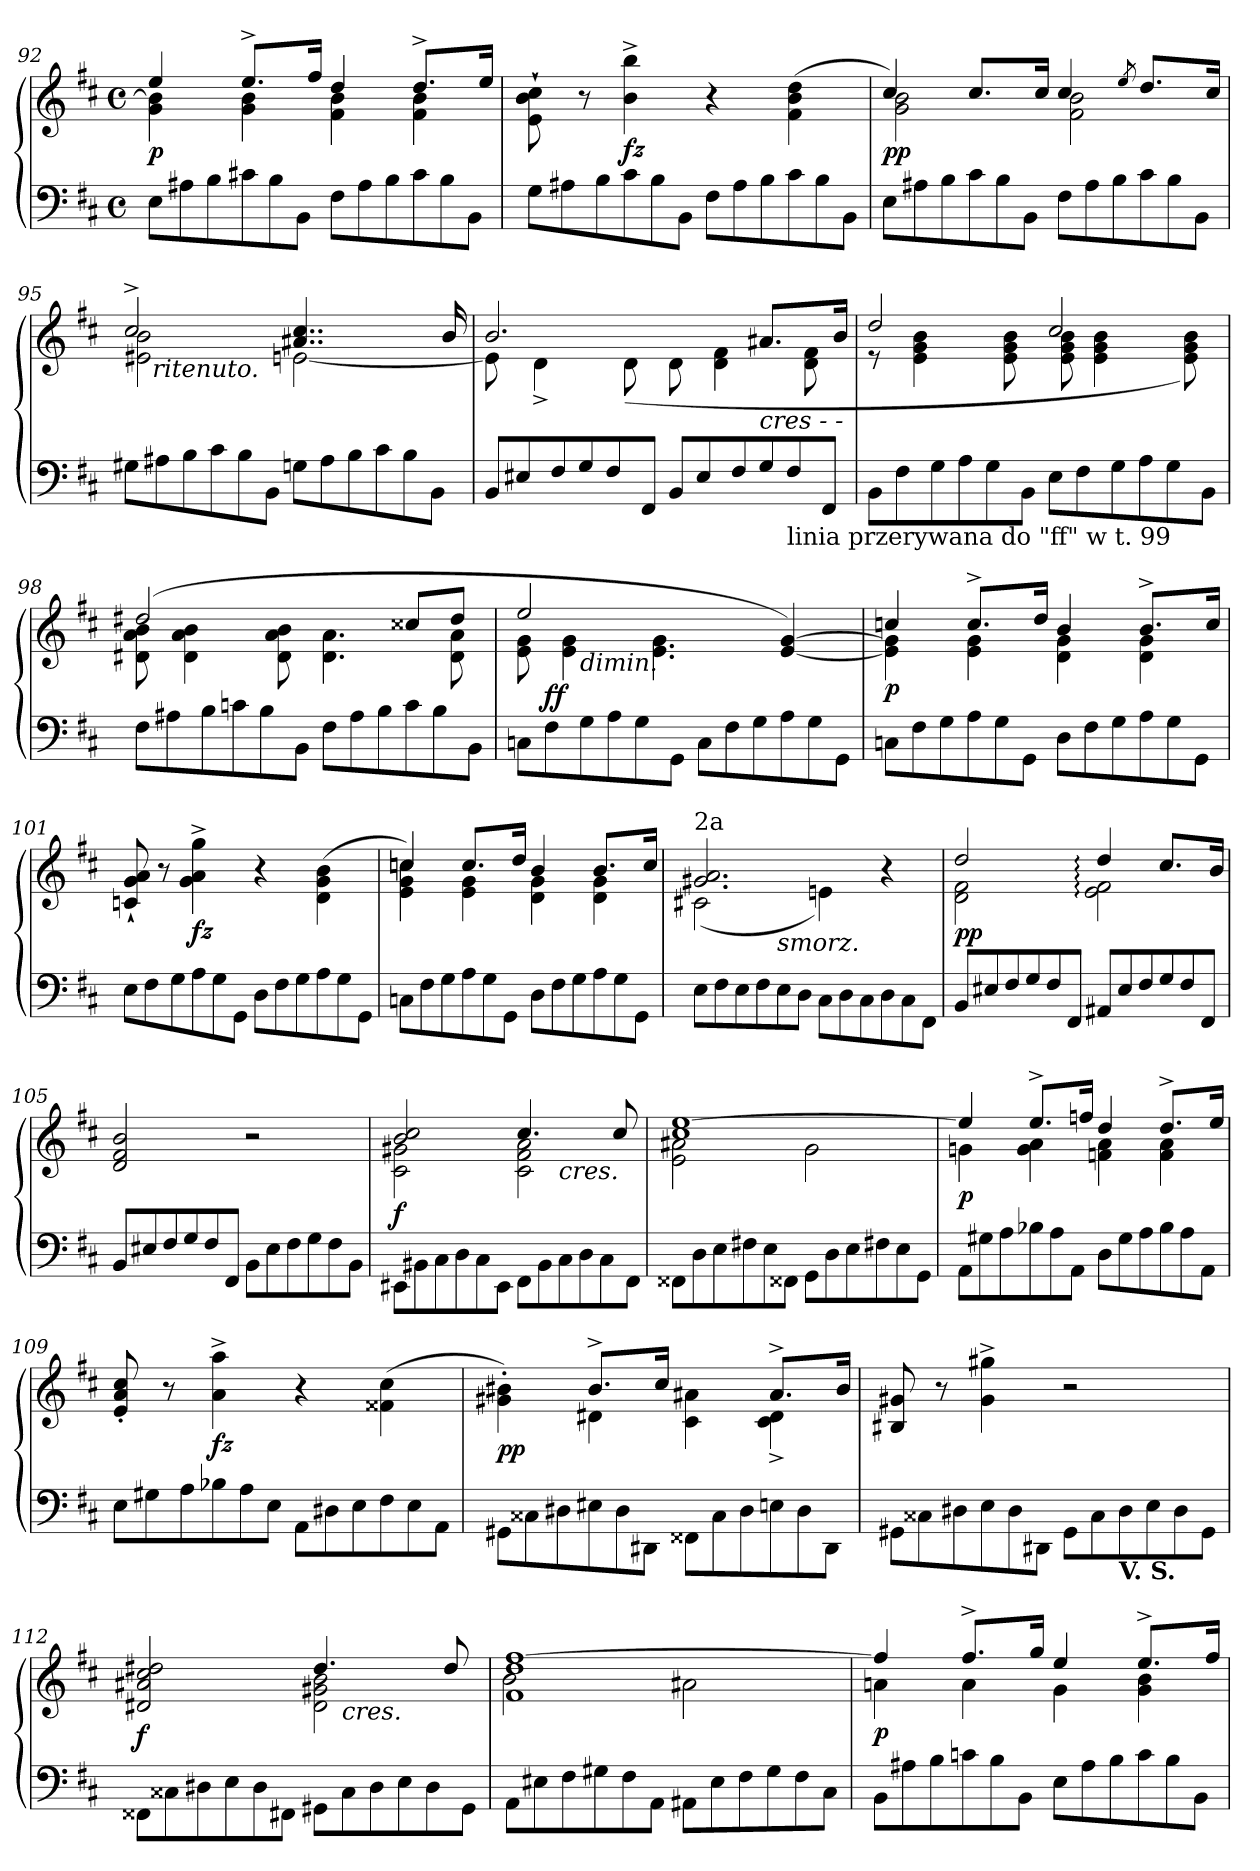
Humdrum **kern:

**kern	**kern	**dynam
*part1	*part1	*part1
*staff2	*staff1	*staff1/2
*clefF4	*clefG2	*
*k[f#c#]	*k[f#c#]	*
*M2/2	*M2/2	*
*met(c)	*met(c)	*
*Xtuplet	*	*
=92	=92	=92
*	*^	*
12EL	4ee	4g 4b]	p
12A#X	.	.	.
12B	.	.	.
12c#X	8.ee^>L	4g 4b	.
12B	.	.	.
12BBJ	.	.	.
.	16ff#Jk	.	.
12F#L	4dd	4f# 4b	.
12A#	.	.	.
12B	.	.	.
12c#	8.dd^>L	4f# 4b	.
12B	.	.	.
12BBJ	.	.	.
.	16eeJk	.	.
*	*v	*v	*
=93	=93	=93
12GL	8e`>\ 8b`>\ 8cc#`>\	.
12A#X	.	.
.	8r	.
12B	.	.
12c#	4b^> 4bb^>	fz
12B	.	.
12BBJ	.	.
12F#L	4r	.
12A#	.	.
12B	.	.
12c#	(>4f#\ 4b\ 4dd\	.
12B	.	.
12BBJ	.	.
=94	=94	=94
*	*^	*
12EL	4cc#)	2g 2b	pp
12A#X	.	.	.
12B	.	.	.
12c#	8.cc#L	.	.
12B	.	.	.
12BBJ	.	.	.
.	16cc#Jk	.	.
12F#L	4cc#	2f# 2b	.
12A#	.	.	.
12B	.	.	.
.	8qee/	.	.
12c#	8.ddL	.	.
12B	.	.	.
12BBJ	.	.	.
.	16cc#Jk	.	.
=95	=95	=95	=95
*	*	*^	*
12G#XL	2cc#^>	2e#X 2b	12ryy	.
!	!	!	!LO:TX:b:i:t=ritenuto.	!
12A#X	.	.	3%2ryy	.
12B	.	.	.	.
12c#	.	.	.	.
12B	.	.	.	.
12BBJ	.	.	.	.
12GnL	4..a#X 4..cc#	[2en	.	.
12A#	.	.	.	.
12B	.	.	.	.
12c#	.	.	6.ryy	.
12B	.	.	.	.
12BBJ	.	.	.	.
.	16b	.	.	.
*	*	*v	*v	*
=96	=96	=96	=96
12BBL	2.b	8e]	.
12E#X	.	.	.
.	.	4d^<	.
12F#	.	.	.
12G	.	.	.
12F#	.	.	.
.	.	(>8d	.
12FF#J	.	.	.
12BBL	.	8d	.
12E#	.	.	.
.	.	4d 4f#	.
12F#	.	.	.
!	!LO:TX:b:i:t=cres - -	!	!
12G	8.a#XL	.	.
!LO:TX:b:t=linia przerywana do "ff" w t. 99	!	!	!
12F#	.	.	.
.	.	8d 8f#	.
12FF#J	.	.	.
.	16bJk	.	.
=97	=97	=97	=97
12BBL	2dd	8re	.
12F#	.	.	.
.	.	4e 4g 4b	.
12G	.	.	.
12A	.	.	.
12G	.	.	.
.	.	8e 8g 8b	.
12BBJ	.	.	.
12EL	2cc#	8e 8g 8b	.
12F#	.	.	.
.	.	4e 4g 4b	.
12G	.	.	.
12A	.	.	.
12G	.	.	.
.	.	8e 8g 8b)	.
12BBJ	.	.	.
=98	=98	=98	=98
12F#L	(>2dd#X	8d#X 8a 8b	.
12A#X	.	.	.
.	.	4d# 4a 4b	.
12B	.	.	.
12cn	.	.	.
12B	.	.	.
.	.	8d# 8a 8b	.
12BBJ	.	.	.
12F#L	4ryy	4.d# 4.a	.
12A#	.	.	.
12B	.	.	.
12c	8cc##XL	.	.
12B	.	.	.
.	8dd#J	8d# 8a	.
12BBJ	.	.	.
=99	=99	=99	=99
*	*^	*^	*
12CnL	2ee	8e 8g	12ryy	6ryy	.
12F#	.	.	3%2ryy	.	ff
.	.	4e 4g	.	.	.
!	!	!	!	!LO:TX:b:i:t=dimin.	!
12G	.	.	.	3%2ryy	.
12A	.	.	.	.	.
12G	.	.	.	.	.
.	.	4.e 4.g	.	.	.
12GGJ	.	.	.	.	.
12CL	2rcccyy	.	.	.	.
12F#	.	.	.	.	.
12G	.	.	.	.	.
12A	.	[4e [4g)	6.ryy	.	.
12G	.	.	.	6ryy	.
12GGJ	.	.	.	.	.
*	*	*v	*v	*v	*
=100	=100	=100	=100
12CnL	4ccn	4e] 4g]	p
12F#	.	.	.
12G	.	.	.
12A	8.cc^>L	4e 4g	.
12G	.	.	.
12GGJ	.	.	.
.	16ddJk	.	.
12DL	4b	4d 4g	.
12F#	.	.	.
12G	.	.	.
12A	8.b^>L	4d 4g	.
12G	.	.	.
12GGJ	.	.	.
.	16ccJk	.	.
*	*v	*v	*
=101	=101	=101
12EL	8cn`< 8g`< 8a`<	.
12F#	.	.
.	8r	.
12G	.	.
12A	4g^> 4a^> 4gg^>	fz
12G	.	.
12GGJ	.	.
12DL	4r	.
12F#	.	.
12G	.	.
12A	(>4d\ 4g\ 4b\	.
12G	.	.
12GGJ	.	.
=102	=102	=102
*	*^	*
12CnL	4ccn)	4e 4g 4ccn	.
12F#	.	.	.
12G	.	.	.
12A	8.ccL	4e 4g	.
12G	.	.	.
12GGJ	.	.	.
.	16ddJk	.	.
12DL	4b	4d 4g	.
12F#	.	.	.
12G	.	.	.
12A	8.bL	4d 4g	.
12G	.	.	.
12GGJ	.	.	.
.	16ccJk	.	.
=103	=103	=103	=103
!	!LO:TX:a:t=2a	!	!
*	*	*^	*
12EL	2.g#X 2.a	(<2c#X	3ryy	.
12F#	.	.	.	.
12E	.	.	.	.
12F#	.	.	.	.
!	!	!	!LO:TX:b:i:t=smorz.	!
12E	.	.	3%2ryy	.
12DJ	.	.	.	.
12C#\L	.	4en)	.	.
12D	.	.	.	.
12C#	.	.	.	.
12D	4r	4rcyy	.	.
12C#	.	.	.	.
12FF#J	.	.	.	.
*	*	*v	*v	*
=104	=104	=104	=104
12BBL	2dd	2d 2f#	pp
12E#X	.	.	.
12F#	.	.	.
12G	.	.	.
12F#	.	.	.
12FF#J	.	.	.
12AA#XL	4dd:	2e: 2f#:	.
12E#	.	.	.
12F#	.	.	.
12G	8.cc#L	.	.
12F#	.	.	.
12FF#J	.	.	.
.	16bJk	.	.
*	*v	*v	*
=105	=105	=105
12BBL	2d 2f# 2b	.
12E#X	.	.
12F#	.	.
12G	.	.
12F#	.	.
12FF#J	.	.
12BBL	2r	.
12E#	.	.
12F#	.	.
12G	.	.
12F#	.	.
12BBJ	.	.
=106	=106	=106
*	*^	*
*	*	*^	*
12EE#X\L	2b 2cc#	2c# 2g#X	3%2ryy	f
12BB#X	.	.	.	.
12C#\	.	.	.	.
12D	.	.	.	.
12C#	.	.	.	.
12EE#J	.	.	.	.
12FF#\L	4.cc#	2c# 2f# 2a	.	.
12BB#	.	.	.	.
!	!	!	!LO:TX:b:i:t=cres.	!
12C#	.	.	3ryy	.
12D	.	.	.	.
12C#	.	.	.	.
.	8cc#	.	.	.
12FF#J	.	.	.	.
*	*	*v	*v	*
=107	=107	=107	=107
12FF##X\L	1cc# [1ee	2e 2a#X	.
12D	.	.	.
12E	.	.	.
12F#X	.	.	.
12E	.	.	.
12FF##XJ	.	.	.
12GG\L	.	2g	.
12D	.	.	.
12E	.	.	.
12F#X	.	.	.
12E	.	.	.
12GGJ	.	.	.
=108	=108	=108	=108
12AAL	4ee]	4gn	p
12G#X	.	.	.
12A	.	.	.
12B-X	8.ee^>L	4g 4a	.
12A	.	.	.
12AAJ	.	.	.
.	16ffnJk	.	.
12DL	4dd	4fn 4a	.
12G#	.	.	.
12A	.	.	.
12B-	8.dd^>L	4f 4a	.
12A	.	.	.
12AAJ	.	.	.
.	16eeJk	.	.
*	*v	*v	*
=109	=109	=109
12EL	8e'< 8a'< 8cc#'<	.
12G#X	.	.
.	8r	.
12A	.	.
12B-X	4a^> 4aa^>	fz
12A	.	.
12EJ	.	.
12AA\L	4r	.
12D#X	.	.
12E	.	.
12F#	(>4f##X\ 4cc#\	.
12E	.	.
12AAJ	.	.
=110	=110	=110
*	*^	*
12GG#X\L	4g#X'>\ 4b#X'>\)	4rcyy	pp
12C##X	.	.	.
12D#X	.	.	.
12E#X	8.b#^>L	4d#X	.
12D#	.	.	.
12DD#XJ	.	.	.
.	16cc#Jk	.	.
12FF##X\L	4ryy	4c#\ 4a#X\	.
12C##	.	.	.
12D#	.	.	.
12En	8.a#^>L	4c#^< 4d#^<	.
12D#	.	.	.
12DD#J	.	.	.
.	16b#Jk	.	.
*	*v	*v	*
=111	=111	=111
12GG#X\L	8B#X 8g#X	.
12C##X	.	.
.	8r	.
12D#X	.	.
12E	4g#^> 4gg#X^>	.
12D#	.	.
12DD#XJ	.	.
12GG#\L	2r	.
12C##	.	.
!LO:TX:b:B:t=V. S.	!	!
12D#	.	.
12E	.	.
12D#	.	.
12GG#J	.	.
=112	=112	=112
*	*^	*
*	*	*^	*
12FF##X\L	2d#X 2a#X 2cc# 2dd#X	2rAyy	3..ryy	f
12C##X	.	.	.	.
12D#X	.	.	.	.
12E	.	.	.	.
12D#	.	.	.	.
12FF#XJ	.	.	.	.
12GG#X\L	4.dd#	2d# 2g#X 2b	.	.
!	!	!	!LO:TX:b:i:t=cres.	!
12C##	.	.	3ryy	.
12D#	.	.	.	.
12E	.	.	.	.
12D#	.	.	.	.
.	8dd#	.	.	.
12GG#J	.	.	12ryy	.
*	*	*v	*v	*
=113	=113	=113	=113
12AAL	1f# 1dd [1ff#	2b	.
12E#X	.	.	.
12F#	.	.	.
12G#X	.	.	.
12F#	.	.	.
12AAJ	.	.	.
12AA#XL	.	2a#X	.
12E#	.	.	.
12F#	.	.	.
12G#	.	.	.
12F#	.	.	.
12C#J	.	.	.
=114	=114	=114	=114
12BBL	4ff#]	4an	p
12A#X	.	.	.
12B	.	.	.
12cn	8.ff#^>L	4a	.
12B	.	.	.
12BBJ	.	.	.
.	16ggJk	.	.
12EL	4ee	4g	.
12A#	.	.	.
12B	.	.	.
12c	8.ee^>L	4g 4b	.
12B	.	.	.
12BBJ	.	.	.
.	16ff#Jk	.	.
*	*v	*v	*
=	=	=
*-	*-	*-
